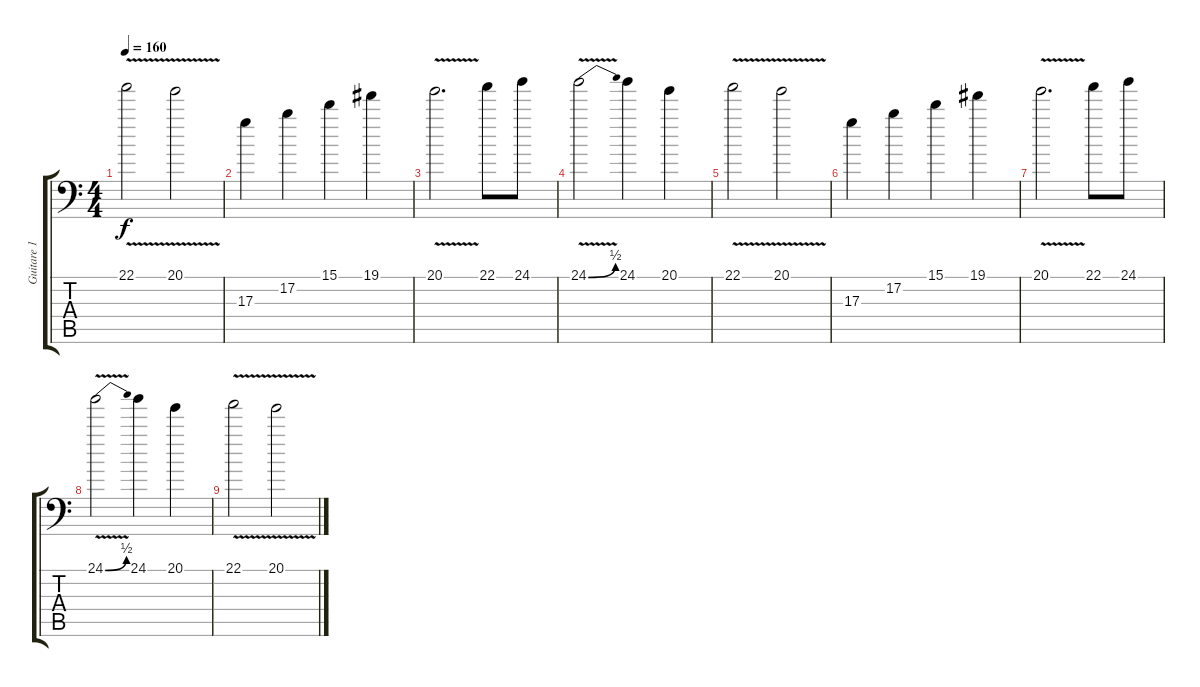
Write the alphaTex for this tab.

\track ("Guitare 1" "Guitare 1") {instrument distortionguitar}
\staff {score tabs}
\tuning (B3 Gb3 D3 A2 E2 A1) {hide}
\ts (4 4)
\tempo 160
\clef f4
\ks c
22.1{v}.2{dy f} 20.1{v}.2 |
17.3.4 17.2.4 15.1.4 19.1.4 |
20.1{v}.2{d} 22.1.8 24.1.8 |
24.1{be (bend 0 0 60 2) v}.2 24.1.4 20.1.4 |
22.1{v}.2 20.1{v}.2 |
17.3.4 17.2.4 15.1.4 19.1.4 |
20.1{v}.2{d} 22.1.8 24.1.8 |
24.1{be (bend 0 0 60 2) v}.2 24.1.4 20.1.4 |
22.1{v}.2 20.1{v}.2
